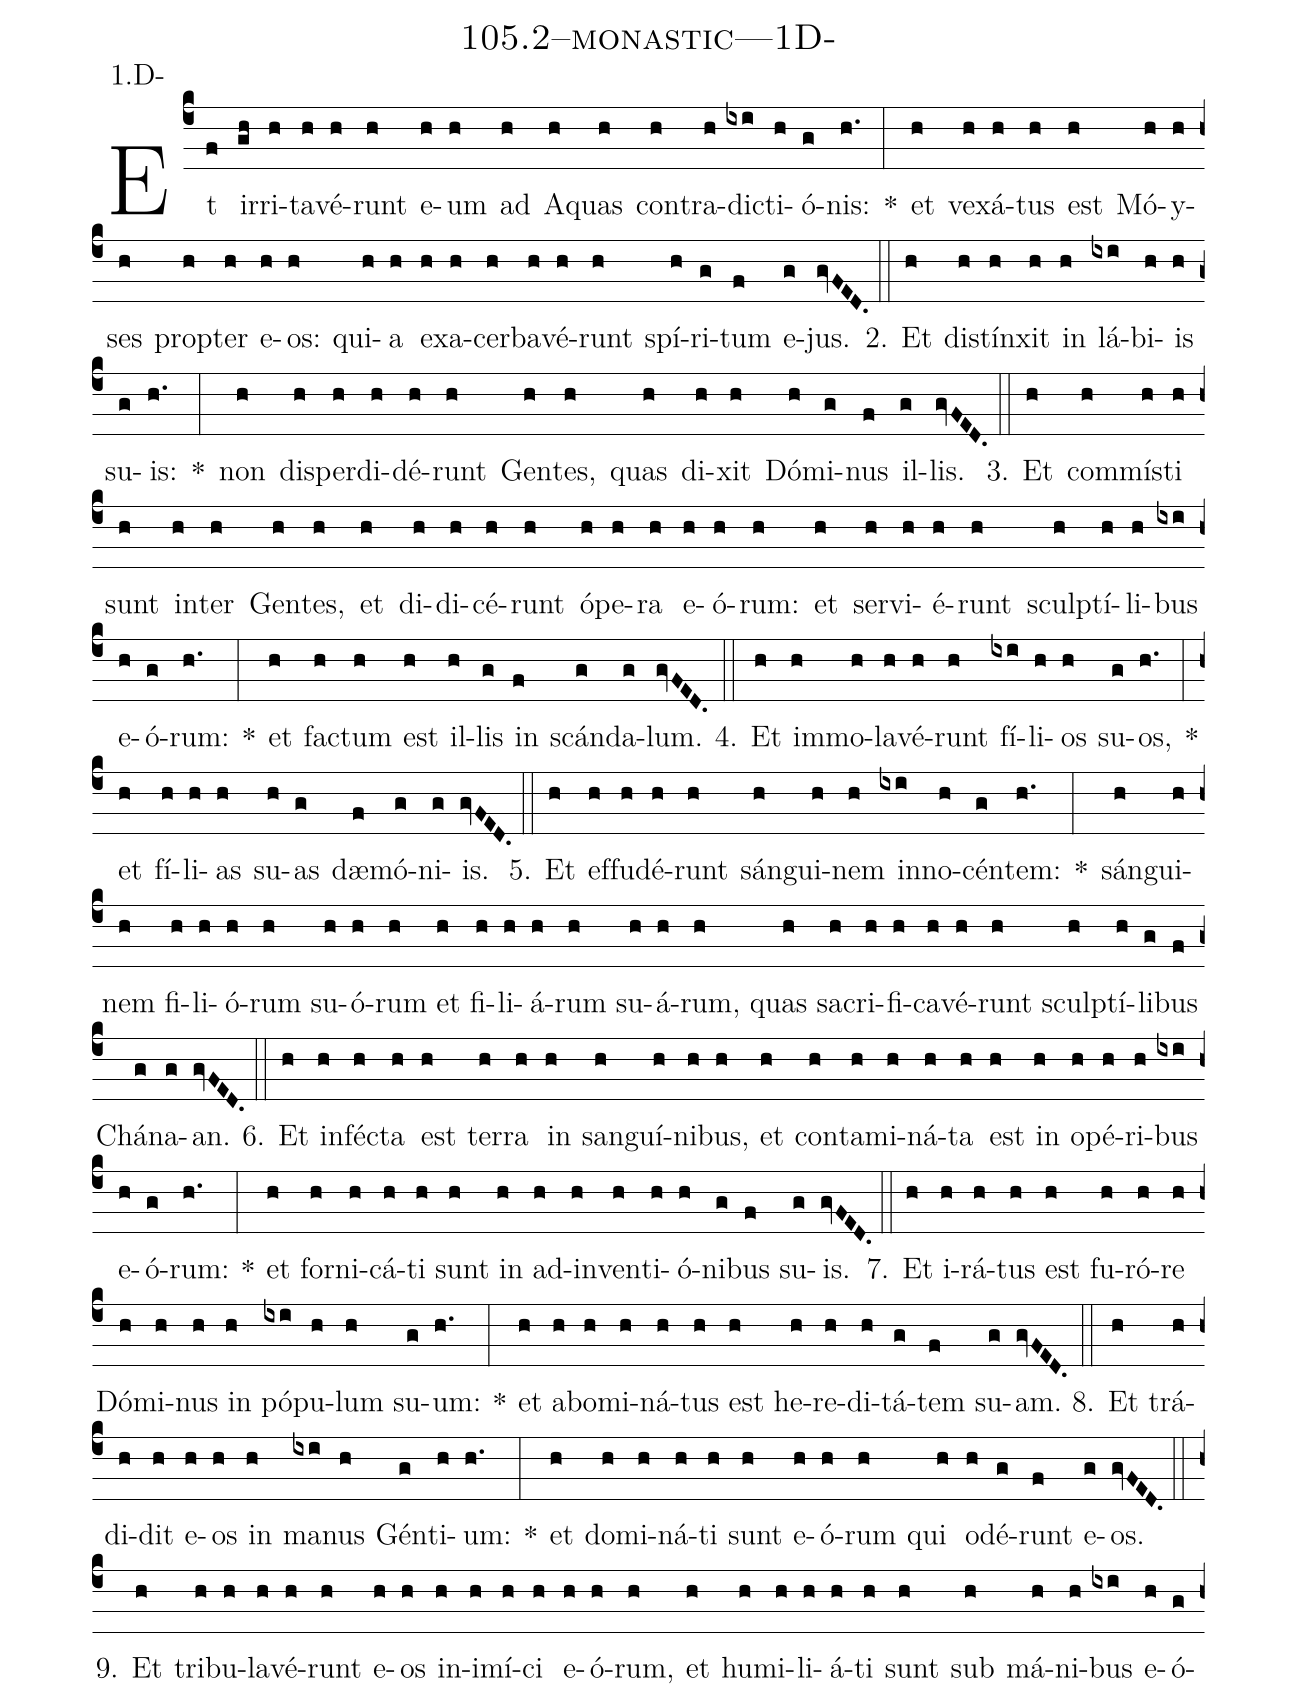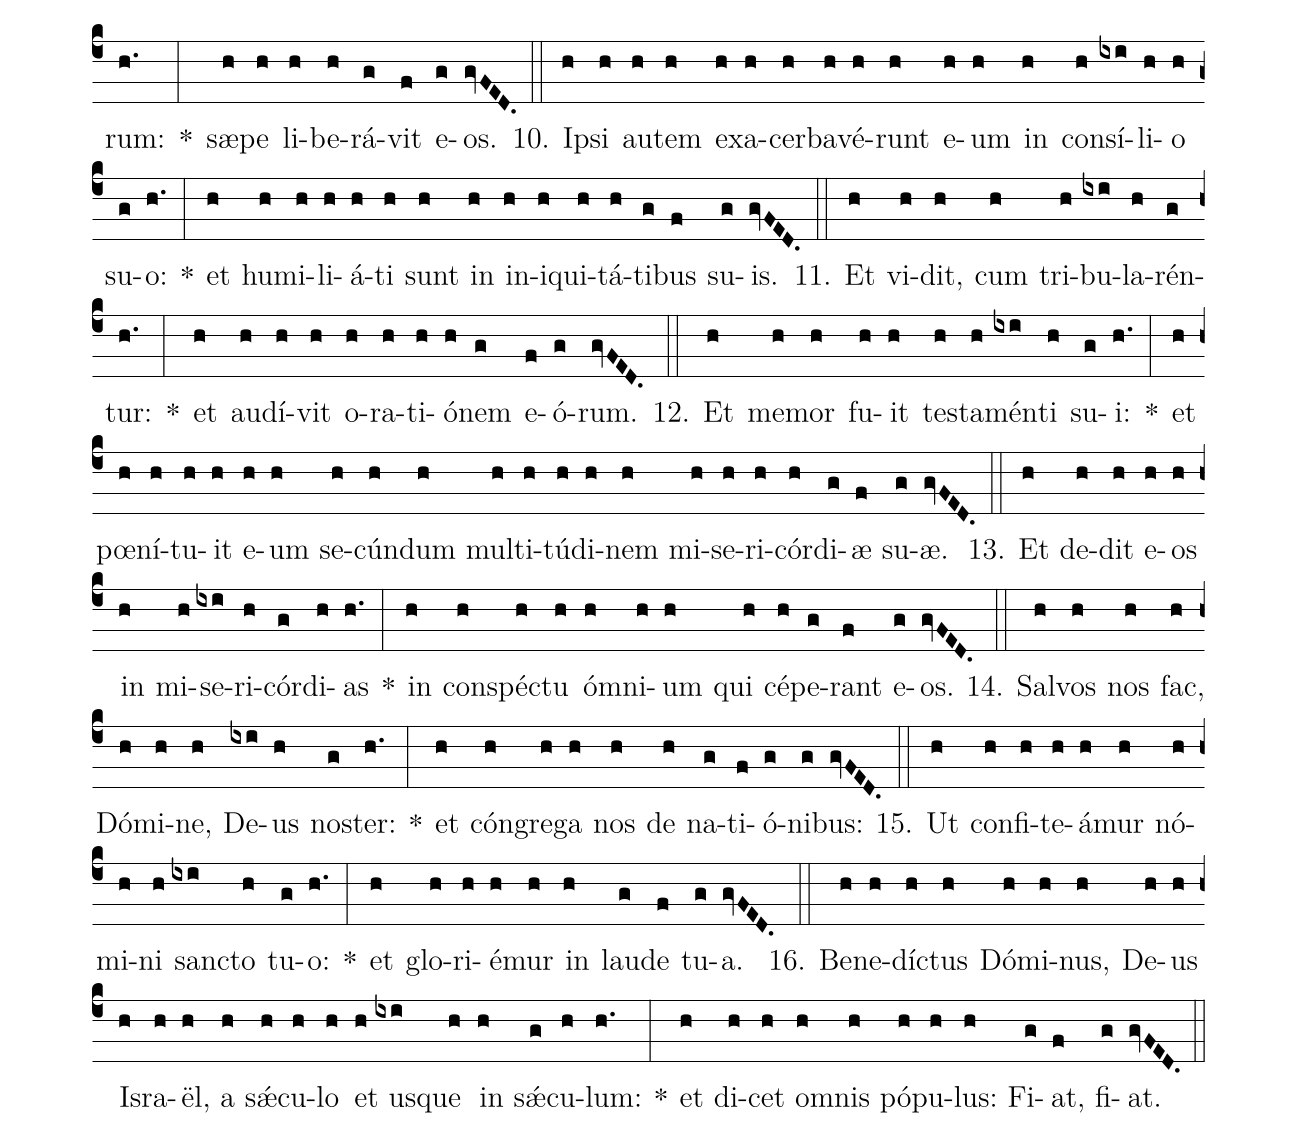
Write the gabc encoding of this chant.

name: 105.2--monastic---1D-;
annotation: 1.D-;
%%
(c4)Et(f) ir(gh)ri(h)ta(h)vé(h)runt(h) e(h)um(h) ad(h) A(h)quas(h) con(h)tra(h)dic(ixi)ti(h)ó(g)nis:(h.) *(:) et(h) ve(h)xá(h)tus(h) est(h) Mó(h)y(h)ses(h) prop(h)ter(h) e(h)os:(h) qui(h)a(h) ex(h)a(h)cer(h)ba(h)vé(h)runt(h) spí(h)ri(g)tum(f) e(g)jus.(gvFED.) (::)
2. Et(h) di(h)stín(h)xit(h) in(h) lá(ixi)bi(h)is(h) su(g)is:(h.) *(:) non(h) dis(h)per(h)di(h)dé(h)runt(h) Gen(h)tes,(h) quas(h) di(h)xit(h) Dó(h)mi(g)nus(f) il(g)lis.(gvFED.) (::)
3. Et(h) com(h)mís(h)ti(h) sunt(h) in(h)ter(h) Gen(h)tes,(h) et(h) di(h)di(h)cé(h)runt(h) ó(h)pe(h)ra(h) e(h)ó(h)rum:(h) et(h) ser(h)vi(h)é(h)runt(h) sculp(h)tí(h)li(h)bus(ixi) e(h)ó(g)rum:(h.) *(:) et(h) fac(h)tum(h) est(h) il(h)lis(g) in(f) scán(g)da(g)lum.(gvFED.) (::)
4. Et(h) im(h)mo(h)la(h)vé(h)runt(h) fí(ixi)li(h)os(h) su(g)os,(h.) *(:) et(h) fí(h)li(h)as(h) su(h)as(g) dæ(f)mó(g)ni(g)is.(gvFED.) (::)
5. Et(h) ef(h)fu(h)dé(h)runt(h) sán(h)gui(h)nem(h) in(ixi)no(h)cén(g)tem:(h.) *(:) sán(h)gui(h)nem(h) fi(h)li(h)ó(h)rum(h) su(h)ó(h)rum(h) et(h) fi(h)li(h)á(h)rum(h) su(h)á(h)rum,(h) quas(h) sa(h)cri(h)fi(h)ca(h)vé(h)runt(h) sculp(h)tí(h)li(g)bus(f) Chá(g)na(g)an.(gvFED.) (::)
6. Et(h) in(h)féc(h)ta(h) est(h) ter(h)ra(h) in(h) san(h)guí(h)ni(h)bus,(h) et(h) con(h)ta(h)mi(h)ná(h)ta(h) est(h) in(h) o(h)pé(h)ri(h)bus(ixi) e(h)ó(g)rum:(h.) *(:) et(h) for(h)ni(h)cá(h)ti(h) sunt(h) in(h) ad(h)in(h)ven(h)ti(h)ó(h)ni(g)bus(f) su(g)is.(gvFED.) (::)
7. Et(h) i(h)rá(h)tus(h) est(h) fu(h)ró(h)re(h) Dó(h)mi(h)nus(h) in(h) pó(ixi)pu(h)lum(h) su(g)um:(h.) *(:) et(h) ab(h)o(h)mi(h)ná(h)tus(h) est(h) he(h)re(h)di(h)tá(g)tem(f) su(g)am.(gvFED.) (::)
8. Et(h) trá(h)di(h)dit(h) e(h)os(h) in(h) ma(ixi)nus(h) Gén(g)ti(h)um:(h.) *(:) et(h) do(h)mi(h)ná(h)ti(h) sunt(h) e(h)ó(h)rum(h) qui(h) o(h)dé(g)runt(f) e(g)os.(gvFED.) (::)
9. Et(h) tri(h)bu(h)la(h)vé(h)runt(h) e(h)os(h) in(h)i(h)mí(h)ci(h) e(h)ó(h)rum,(h) et(h) hu(h)mi(h)li(h)á(h)ti(h) sunt(h) sub(h) má(h)ni(h)bus(ixi) e(h)ó(g)rum:(h.) *(:) sæ(h)pe(h) li(h)be(h)rá(g)vit(f) e(g)os.(gvFED.) (::)
10. Ip(h)si(h) au(h)tem(h) ex(h)a(h)cer(h)ba(h)vé(h)runt(h) e(h)um(h) in(h) con(h)sí(ixi)li(h)o(h) su(g)o:(h.) *(:) et(h) hu(h)mi(h)li(h)á(h)ti(h) sunt(h) in(h) in(h)i(h)qui(h)tá(h)ti(g)bus(f) su(g)is.(gvFED.) (::)
11. Et(h) vi(h)dit,(h) cum(h) tri(h)bu(ixi)la(h)rén(g)tur:(h.) *(:) et(h) au(h)dí(h)vit(h) o(h)ra(h)ti(h)ó(h)nem(g) e(f)ó(g)rum.(gvFED.) (::)
12. Et(h) me(h)mor(h) fu(h)it(h) tes(h)ta(h)mén(ixi)ti(h) su(g)i:(h.) *(:) et(h) pœ(h)ní(h)tu(h)it(h) e(h)um(h) se(h)cún(h)dum(h) mul(h)ti(h)tú(h)di(h)nem(h) mi(h)se(h)ri(h)cór(h)di(g)æ(f) su(g)æ.(gvFED.) (::)
13. Et(h) de(h)dit(h) e(h)os(h) in(h) mi(h)se(ixi)ri(h)cór(g)di(h)as(h.) *(:) in(h) con(h)spéc(h)tu(h) óm(h)ni(h)um(h) qui(h) cé(h)pe(g)rant(f) e(g)os.(gvFED.) (::)
14. Sal(h)vos(h) nos(h) fac,(h) Dó(h)mi(h)ne,(h) De(ixi)us(h) nos(g)ter:(h.) *(:) et(h) cón(h)gre(h)ga(h) nos(h) de(h) na(g)ti(f)ó(g)ni(g)bus:(gvFED.) (::)
15. Ut(h) con(h)fi(h)te(h)á(h)mur(h) nó(h)mi(h)ni(h) sanc(ixi)to(h) tu(g)o:(h.) *(:) et(h) glo(h)ri(h)é(h)mur(h) in(h) lau(g)de(f) tu(g)a.(gvFED.) (::)
16. Be(h)ne(h)díc(h)tus(h) Dó(h)mi(h)nus,(h) De(h)us(h) Is(h)ra(h)ël,(h) a(h) sǽ(h)cu(h)lo(h) et(h) us(ixi)que(h) in(h) sǽ(g)cu(h)lum:(h.) *(:) et(h) di(h)cet(h) om(h)nis(h) pó(h)pu(h)lus:(h) Fi(g)at,(f) fi(g)at.(gvFED.) (::)
